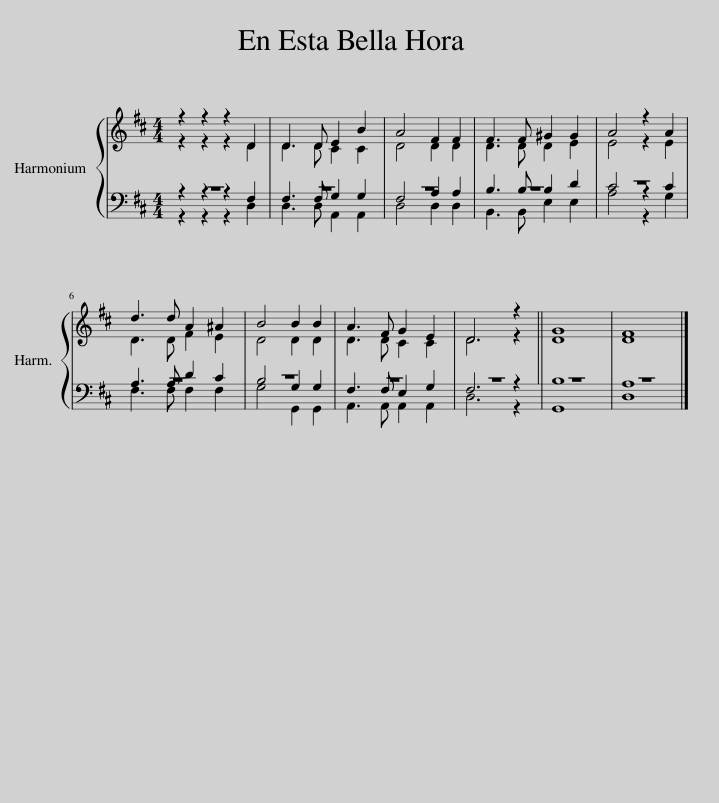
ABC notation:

X:1
%%score { ( 1 2 ) | ( 3 4 ) }
L:1/8
M:4/4
I:linebreak $
K:D
V:1 treble
V:2 treble
V:3 bass
V:4 bass
V:1
 z2 z2 z2 D2 | D3 D E2 B2 | A4 F2 F2 | F3 F ^G2 G2 | A4 z2 A2 |$ %5
 d3 d A2 ^A2 | B4 B2 B2 | A3 F G2 E2 | D6 z2 || G8 | %10
 F8 |] %11
V:2
 z2 z2 z2 D2 | D3 D C2 C2 | D4 D2 D2 | D3 D D2 E2 | E4 z2 E2 |$ %5
 D3 D F2 E2 | D4 D2 D2 | D3 D C2 C2 | D6 z2 || D8 | %10
 D8 |] %11
V:3
 z2 z2 z2 F,2 | F,3 F, G,2 G,2 | F,4 A,2 A,2 | B,3 B, B,2 D2 | C4 z2 C2 |$ %5
 A,3 A, D2 C2 | B,4 G,2 G,2 | F,3 F, E,2 G,2 | F,6 z2 || B,8 | %10
 A,8 |] %11
V:4
 z2 z2 z2 D,2 | D,3 D, A,,2 A,,2 | D,4 D,2 D,2 | B,,3 B,, E,2 E,2 | A,4 z2 G,2 |$ %5
 F,3 F, F,2 F,2 | G,4 G,,2 G,,2 | A,,3 A,, A,,2 A,,2 | D,6 z2 || G,,8 | %10
 D,8 |] %11
